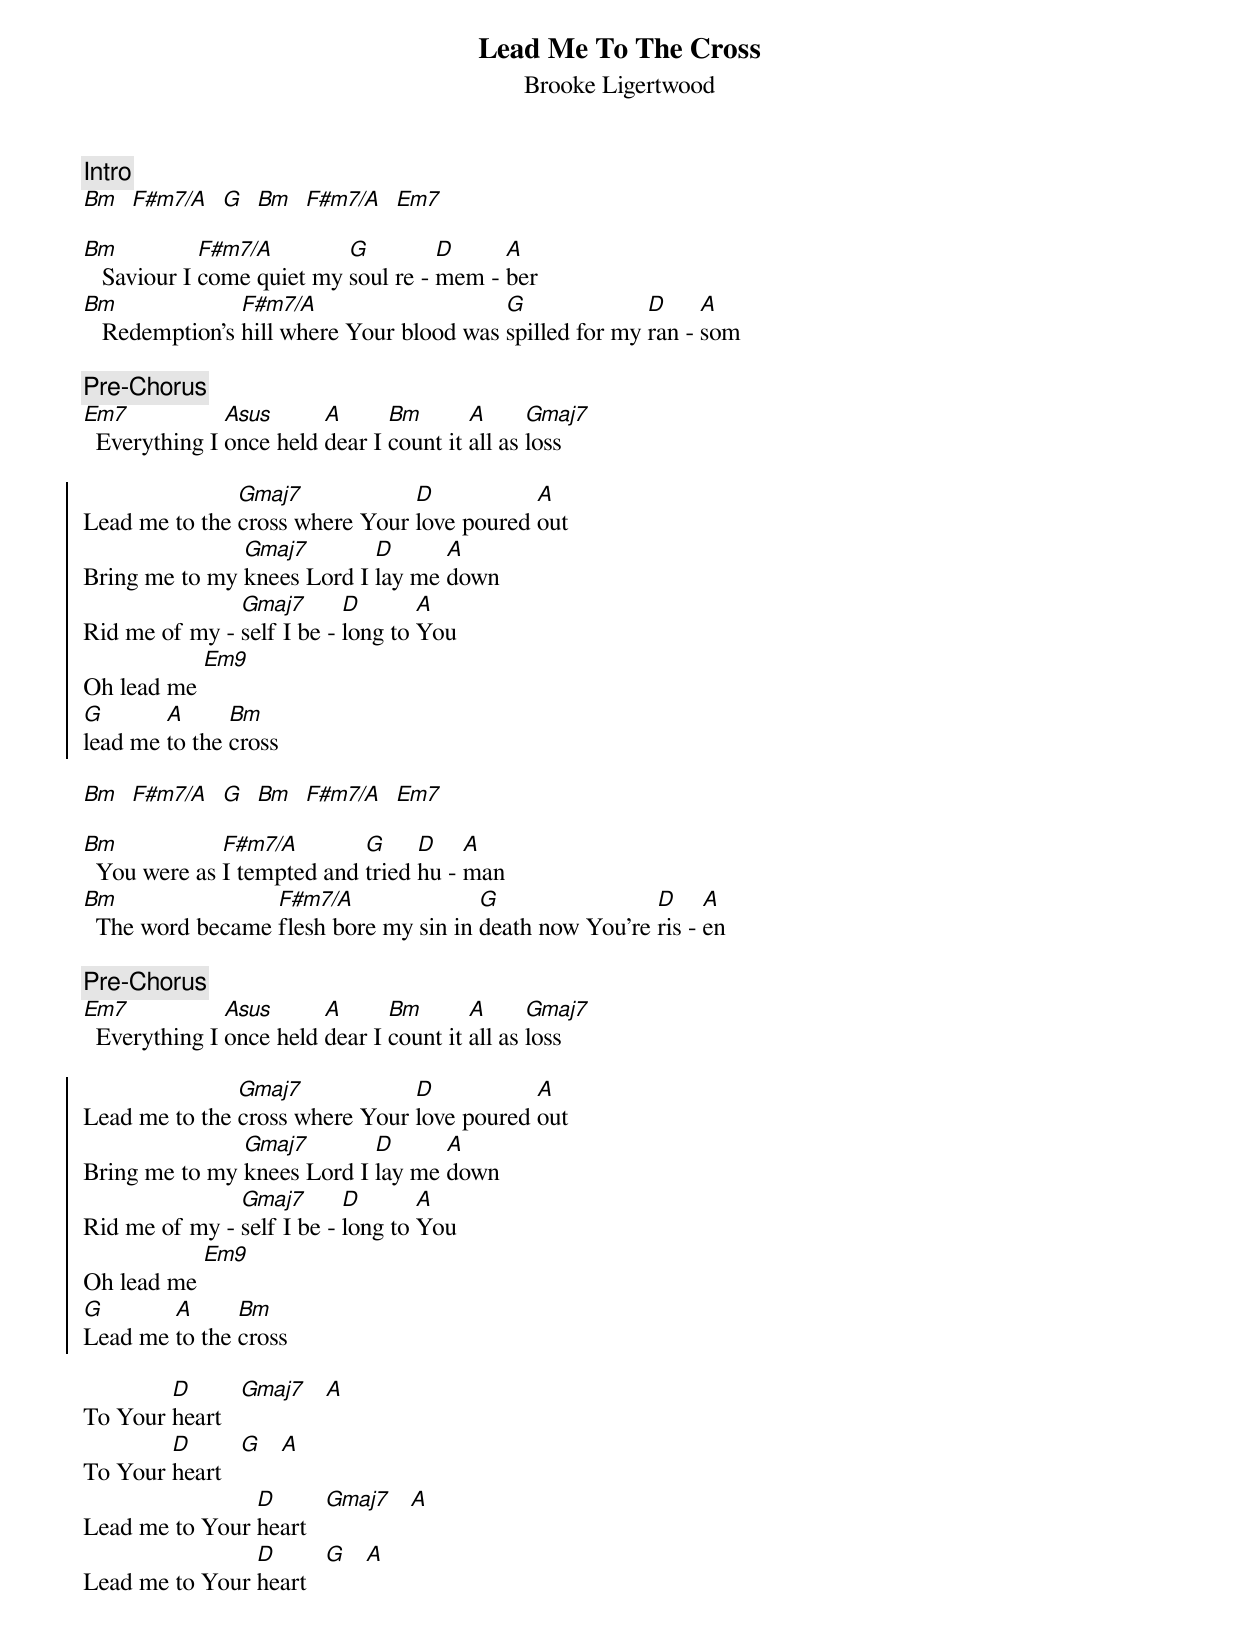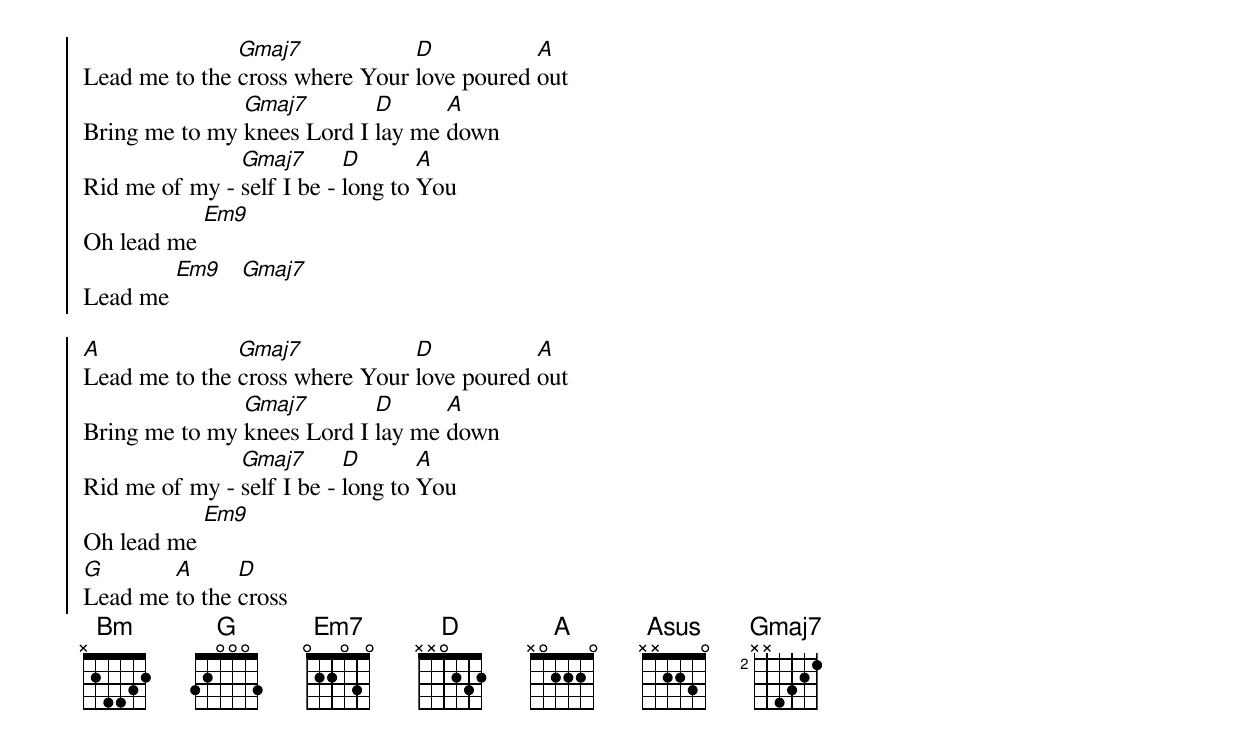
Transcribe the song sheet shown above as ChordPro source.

{title:Lead Me To The Cross}
{subtitle:Brooke Ligertwood}
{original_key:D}
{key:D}
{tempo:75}
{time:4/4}
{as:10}

{c:Intro}
[Bm]  [F#m7/A]  [G]  [Bm]  [F#m7/A]  [Em7]

[Bm]   Saviour I [F#m7/A]come quiet my [G]soul re - [D]mem - [A]ber
[Bm]   Redemption’s [F#m7/A]hill where Your blood was [G]spilled for my [D]ran - [A]som

{c:Pre-Chorus}
[Em7]  Everything I [Asus]once held [A]dear I [Bm]count it [A]all as [Gmaj7]loss

{soc}
Lead me to the [Gmaj7]cross where Your [D]love poured [A]out
Bring me to my [Gmaj7]knees Lord I [D]lay me [A]down
Rid me of my - [Gmaj7]self I be - [D]long to [A]You
Oh lead me [Em9]
[G]lead me [A]to the [Bm]cross
{eoc}

[Bm]  [F#m7/A]  [G]  [Bm]  [F#m7/A]  [Em7]

[Bm]  You were as [F#m7/A]I tempted and [G]tried [D]hu - [A]man
[Bm]  The word became [F#m7/A]flesh bore my sin in [G]death now You’re [D]ris - [A]en

{c:Pre-Chorus}
[Em7]  Everything I [Asus]once held [A]dear I [Bm]count it [A]all as [Gmaj7]loss

{soc}
Lead me to the [Gmaj7]cross where Your [D]love poured [A]out
Bring me to my [Gmaj7]knees Lord I [D]lay me [A]down
Rid me of my - [Gmaj7]self I be - [D]long to [A]You
Oh lead me [Em9]
[G]Lead me [A]to the [Bm]cross
{eoc}

{sob}
To Your [D]heart   [Gmaj7]   [A]
To Your [D]heart   [G]   [A]
Lead me to Your [D]heart   [Gmaj7]   [A]
Lead me to Your [D]heart   [G]   [A]
{eob}

{soc}
Lead me to the [Gmaj7]cross where Your [D]love poured [A]out
Bring me to my [Gmaj7]knees Lord I [D]lay me [A]down
Rid me of my - [Gmaj7]self I be - [D]long to [A]You
Oh lead me [Em9]
Lead me [Em9]   [Gmaj7]

[A]Lead me to the [Gmaj7]cross where Your [D]love poured [A]out
Bring me to my [Gmaj7]knees Lord I [D]lay me [A]down
Rid me of my - [Gmaj7]self I be - [D]long to [A]You
Oh lead me [Em9]
[G]Lead me [A]to the [D]cross
{eoc}
